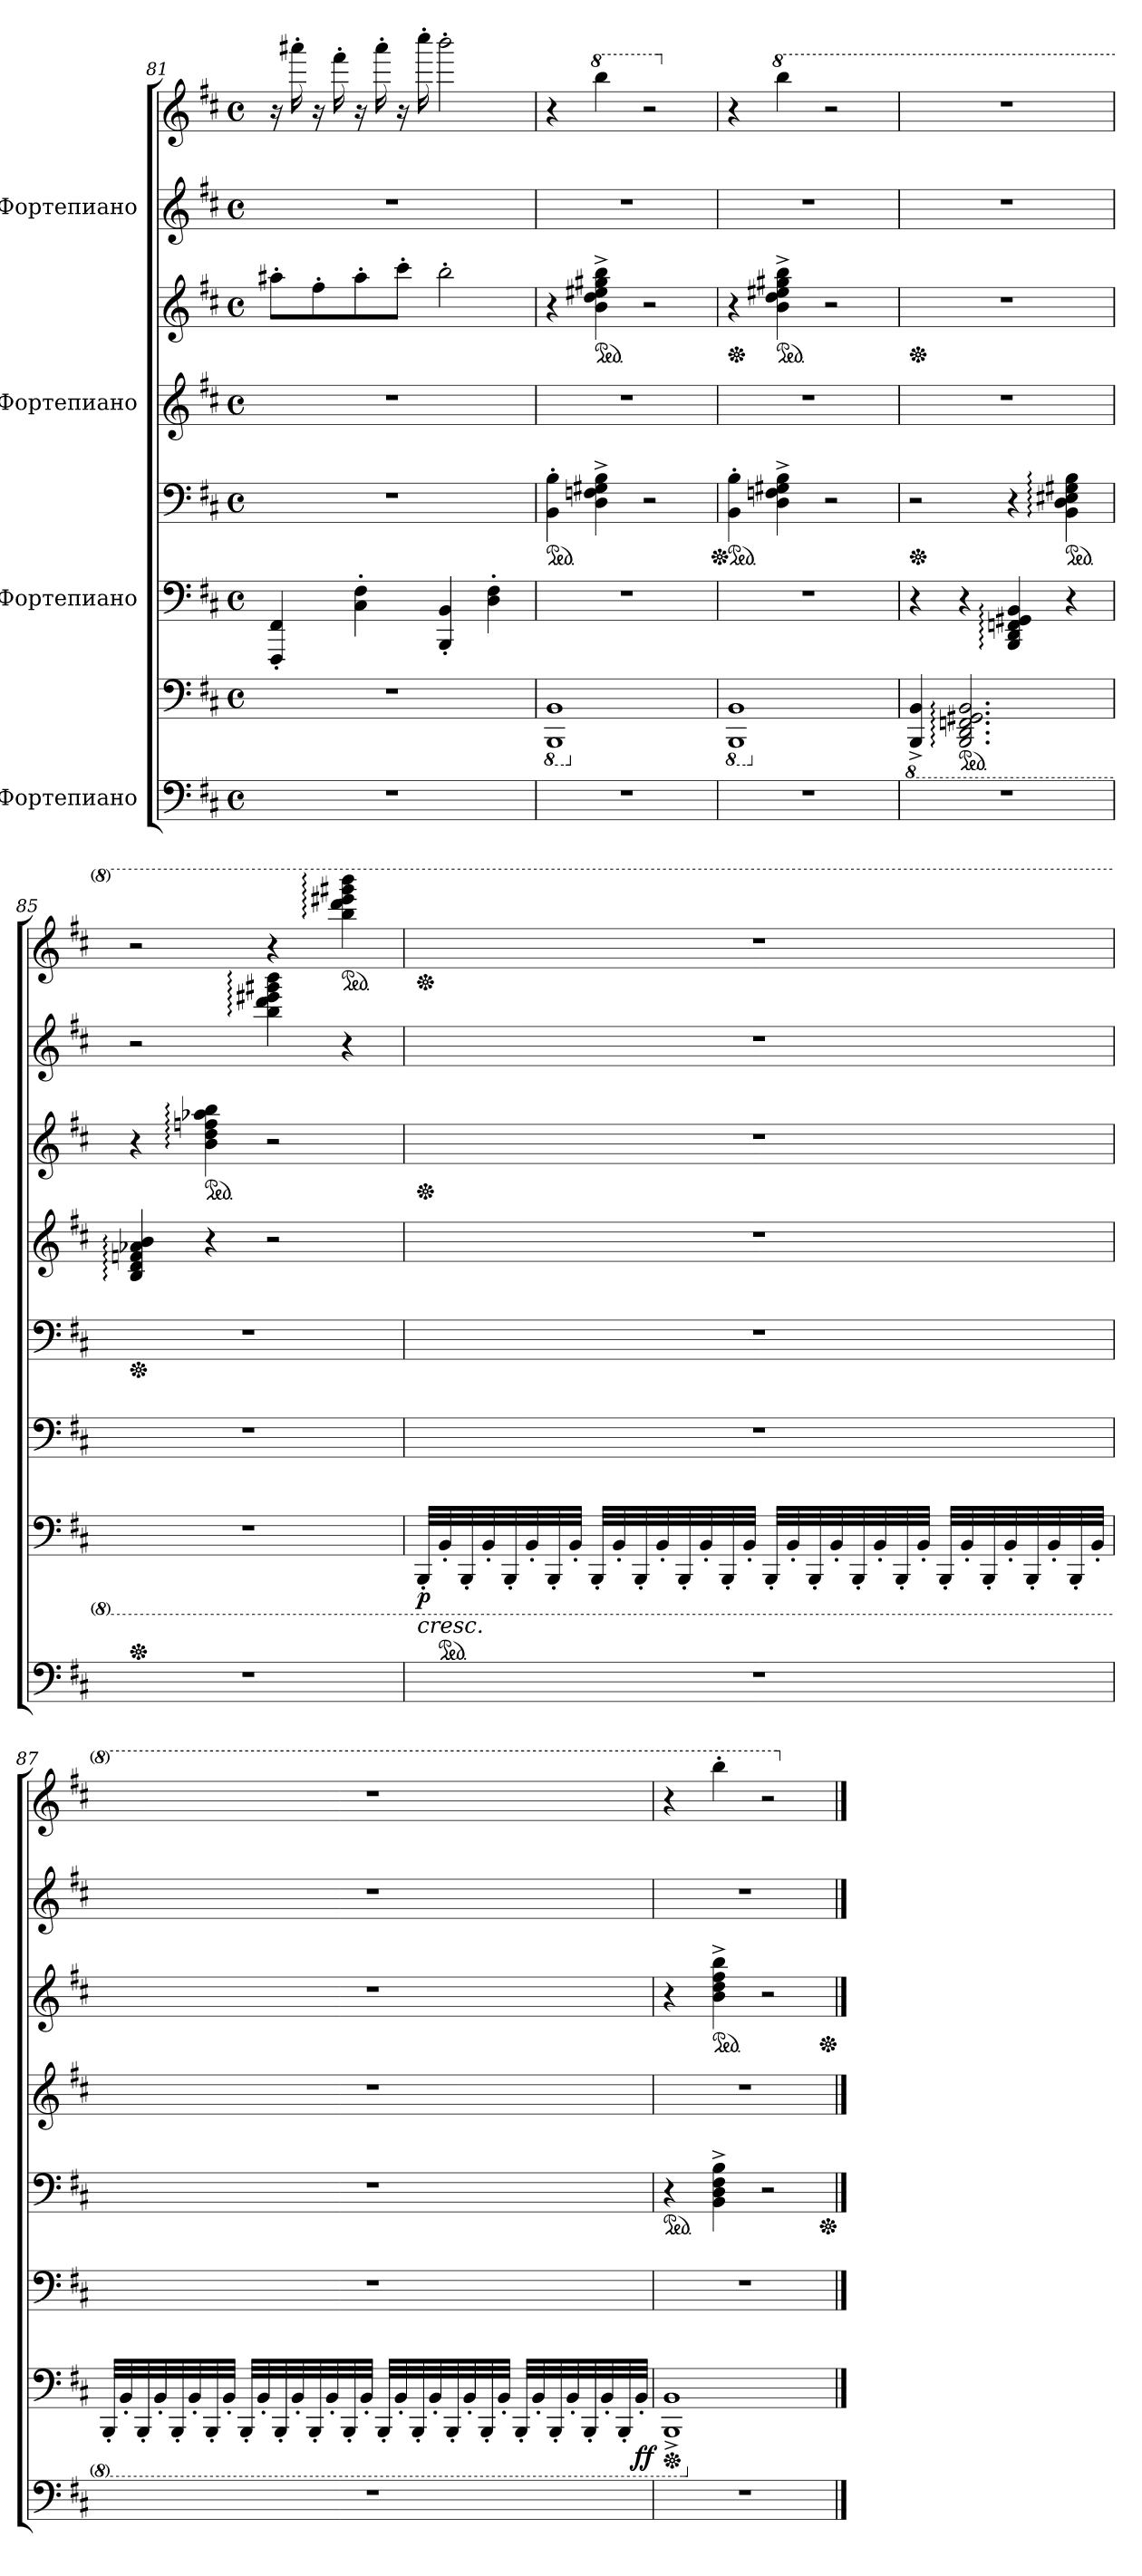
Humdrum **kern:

**kern	**kern	**dynam	**kern	**kern	**kern	**kern	**kern	**kern
*part4	*part4	*part4	*part3	*part3	*part2	*part2	*part1	*part1
*staff8	*staff7	*staff7/8	*staff6	*staff5	*staff4	*staff3	*staff2	*staff1
*I"Фортепиано	*	*	*I"Фортепиано	*	*I"Фортепиано	*	*I"Фортепиано	*
!!LO:PB:g=z
*clefF4	*clefF4	*	*clefF4	*clefF4	*clefG2	*clefG2	*clefG2	*clefG2
*k[f#c#]	*k[f#c#]	*	*k[f#c#]	*k[f#c#]	*k[f#c#]	*k[f#c#]	*k[f#c#]	*k[f#c#]
*M4/4	*M4/4	*	*M4/4	*M4/4	*M4/4	*M4/4	*M4/4	*M4/4
*met(c)	*met(c)	*	*met(c)	*met(c)	*met(c)	*met(c)	*met(c)	*met(c)
=81	=81	=81	=81	=81	=81	=81	=81	=81
1r	1r	.	4FFF#/' 4FF#/'	1r	1r	8aa#X'\L	1r	16r
.	.	.	.	.	.	.	.	16aaa#X'\
.	.	.	.	.	.	8ff#'\	.	16r
.	.	.	.	.	.	.	.	16fff#'\
.	.	.	4C#\' 4F#\'	.	.	8aa#'\	.	16r
.	.	.	.	.	.	.	.	16aaa#'\
.	.	.	.	.	.	8ccc#'\J	.	16r
.	.	.	.	.	.	.	.	16cccc#'\
.	.	.	4BBB/' 4BB/'	.	.	2bb'\	.	2bbb'\
.	.	.	4D\' 4F#\'	.	.	.	.	.
=82	=82	=82	=82	=82	=82	=82	=82	=82
*	*8ba	*	*	*	*	*	*	*
*	*	*	*	*ped	*	*	*	*
*	*	*	*	*	*	*	*	*MM160
1r	1BBBB 1BBB	.	1r	4BB\' 4B\'	1r	4r	1r	4r
*	*	*	*	*	*	*ped	*	*
*	*	*	*	*	*	*	*	*8va
.	.	.	.	4D\^ 4Fn\^ 4G#X\^ 4B\^	.	4b\^ 4dd\^ 4ee#X\^ 4gg#X\^ 4bb\^	.	4bbb\
.	.	.	.	2r	.	2r	.	2r
=83	=83	=83	=83	=83	=83	=83	=83	=83
*	*X8ba	*	*	*	*	*	*	*
*	*8ba	*	*	*	*	*	*	*
*	*	*	*	*Xped	*	*	*	*
*	*	*	*	*ped	*	*	*	*
*	*	*	*	*	*	*Xped	*	*
*	*	*	*	*	*	*	*	*X8va
1r	1BBBB 1BBB	.	1r	4BB\' 4B\'	1r	4r	1r	4r
*	*	*	*	*	*	*ped	*	*
*	*	*	*	*	*	*	*	*8va
.	.	.	.	4D\^ 4Fn\^ 4G#X\^ 4B\^	.	4b\^ 4dd\^ 4ee#X\^ 4gg#X\^ 4bb\^	.	4bbb\
.	.	.	.	2r	.	2r	.	2r
=84	=84	=84	=84	=84	=84	=84	=84	=84
*	*X8ba	*	*	*	*	*	*	*
*	*8ba	*	*	*	*	*	*	*
*	*	*	*	*Xped	*	*	*	*
*	*	*	*	*	*	*Xped	*	*
*	*	*	*	*	*	*	*	*X8va
1r	4BBBB/^ 4BBB/^	.	4r	2r	1r	1r	1r	1r
*	*ped	*	*	*	*	*	*	*
.	2.BBBB/: 2.DDD/: 2.FFFn/: 2.GGG#X/: 2.BBB/:	.	4r	.	.	.	.	.
.	.	.	4BBB/: 4DD/: 4FFn/: 4GG#X/: 4BB/:	4r	.	.	.	.
*	*	*	*	*ped	*	*	*	*
.	.	.	4r	4BB\: 4D\: 4E#X\: 4G#X\: 4B\:	.	.	.	.
=85	=85	=85	=85	=85	=85	=85	=85	=85
*	*X8ba	*	*	*	*	*	*	*
*	*Xped	*	*	*	*	*	*	*
*	*	*	*	*Xped	*	*	*	*
1r	1r	.	1r	1r	4B/: 4d/: 4fn/: 4a-X/: 4b/:	4r	2r	2r
*	*	*	*	*	*	*ped	*	*
.	.	.	.	.	4r	4b\: 4dd\: 4ffn\: 4aa-X\: 4bb\:	.	.
*	*	*	*	*	*	*	*X8va	*
.	.	.	.	.	2r	2r	4bb\: 4ddd\: 4eee#X\: 4ggg#X\: 4bbb\:	4r
*	*	*	*	*	*	*	*	*8va
*	*	*	*	*	*	*	*	*ped
.	.	.	.	.	.	.	4r	4bbb\: 4dddd\: 4eeee#X\: 4gggg#X\: 4bbbb\:
!!LO:PB:g=z
=86	=86	=86	=86	=86	=86	=86	=86	=86
*8ba	*	*	*	*	*	*	*	*
!	!	!LO:HP:b	!	!	!	!	!	!
*	*	*	*	*	*	*Xped	*	*
*	*	*	*	*	*	*	*	*Xped
!	!	!LO:DY:n=1:b	!	!	!	!	!	!
1r	32BBB'/LLL	< p	1r	1r	1r	1r	1r	1r
*	*ped	*	*	*	*	*	*	*
.	32BB'/	.	.	.	.	.	.	.
.	32BBB'/	.	.	.	.	.	.	.
.	32BB'/	.	.	.	.	.	.	.
.	32BBB'/	.	.	.	.	.	.	.
.	32BB'/	.	.	.	.	.	.	.
.	32BBB'/	.	.	.	.	.	.	.
.	32BB'/JJJ	.	.	.	.	.	.	.
.	32BBB'/LLL	.	.	.	.	.	.	.
.	32BB'/	.	.	.	.	.	.	.
.	32BBB'/	.	.	.	.	.	.	.
.	32BB'/	.	.	.	.	.	.	.
.	32BBB'/	.	.	.	.	.	.	.
.	32BB'/	.	.	.	.	.	.	.
.	32BBB'/	.	.	.	.	.	.	.
.	32BB'/JJJ	.	.	.	.	.	.	.
.	32BBB'/LLL	.	.	.	.	.	.	.
.	32BB'/	.	.	.	.	.	.	.
.	32BBB'/	.	.	.	.	.	.	.
.	32BB'/	.	.	.	.	.	.	.
.	32BBB'/	.	.	.	.	.	.	.
.	32BB'/	.	.	.	.	.	.	.
.	32BBB'/	.	.	.	.	.	.	.
.	32BB'/JJJ	.	.	.	.	.	.	.
.	32BBB'/LLL	.	.	.	.	.	.	.
.	32BB'/	.	.	.	.	.	.	.
.	32BBB'/	.	.	.	.	.	.	.
.	32BB'/	.	.	.	.	.	.	.
.	32BBB'/	.	.	.	.	.	.	.
.	32BB'/	.	.	.	.	.	.	.
.	32BBB'/	.	.	.	.	.	.	.
.	32BB'/JJJ	.	.	.	.	.	.	.
!!LO:PB:g=z
=87	=87	=87	=87	=87	=87	=87	=87	=87
1r	32BBB'/LLL	.	1r	1r	1r	1r	1r	1r
.	32BB'/	.	.	.	.	.	.	.
.	32BBB'/	.	.	.	.	.	.	.
.	32BB'/	.	.	.	.	.	.	.
.	32BBB'/	.	.	.	.	.	.	.
.	32BB'/	.	.	.	.	.	.	.
.	32BBB'/	.	.	.	.	.	.	.
.	32BB'/JJJ	.	.	.	.	.	.	.
.	32BBB'/LLL	.	.	.	.	.	.	.
.	32BB'/	.	.	.	.	.	.	.
.	32BBB'/	.	.	.	.	.	.	.
.	32BB'/	.	.	.	.	.	.	.
.	32BBB'/	.	.	.	.	.	.	.
.	32BB'/	.	.	.	.	.	.	.
.	32BBB'/	.	.	.	.	.	.	.
.	32BB'/JJJ	.	.	.	.	.	.	.
.	32BBB'/LLL	.	.	.	.	.	.	.
.	32BB'/	.	.	.	.	.	.	.
.	32BBB'/	.	.	.	.	.	.	.
.	32BB'/	.	.	.	.	.	.	.
.	32BBB'/	.	.	.	.	.	.	.
.	32BB'/	.	.	.	.	.	.	.
.	32BBB'/	.	.	.	.	.	.	.
.	32BB'/JJJ	.	.	.	.	.	.	.
.	32BBB'/LLL	.	.	.	.	.	.	.
.	32BB'/	.	.	.	.	.	.	.
.	32BBB'/	.	.	.	.	.	.	.
.	32BB'/	.	.	.	.	.	.	.
.	32BBB'/	.	.	.	.	.	.	.
.	32BB'/	.	.	.	.	.	.	.
.	32BBB'/	.	.	.	.	.	.	.
!	!	!LO:DY:b	!	!	!	!	!	!
.	32BB'/JJJ	ff	.	.	.	.	.	.
.	.	[	.	.	.	.	.	.
=88	=88	=88	=88	=88	=88	=88	=88	=88
*X8ba	*	*	*	*	*	*	*	*
*	*Xped	*	*	*	*	*	*	*
*	*8ba	*	*	*	*	*	*	*
*	*	*	*	*ped	*	*	*	*
1r	1BBBB^ 1BBB^	.	1r	4r	1r	4r	1r	4r
*	*	*	*	*	*	*ped	*	*
*	*	*	*	*	*	*	*	*8va
.	.	.	.	4BB\^ 4D\^ 4F#\^ 4B\^	.	4b\^ 4dd\^ 4ff#\^ 4bb\^	.	4bbb'\
.	.	.	.	2r	.	2r	.	2r
*	*X8ba	*	*	*	*	*	*	*
*	*	*	*	*Xped	*	*	*	*
*	*	*	*	*	*	*Xped	*	*
*	*	*	*	*	*	*	*	*X8va
==	==	==	==	==	==	==	==	==
*-	*-	*-	*-	*-	*-	*-	*-	*-
